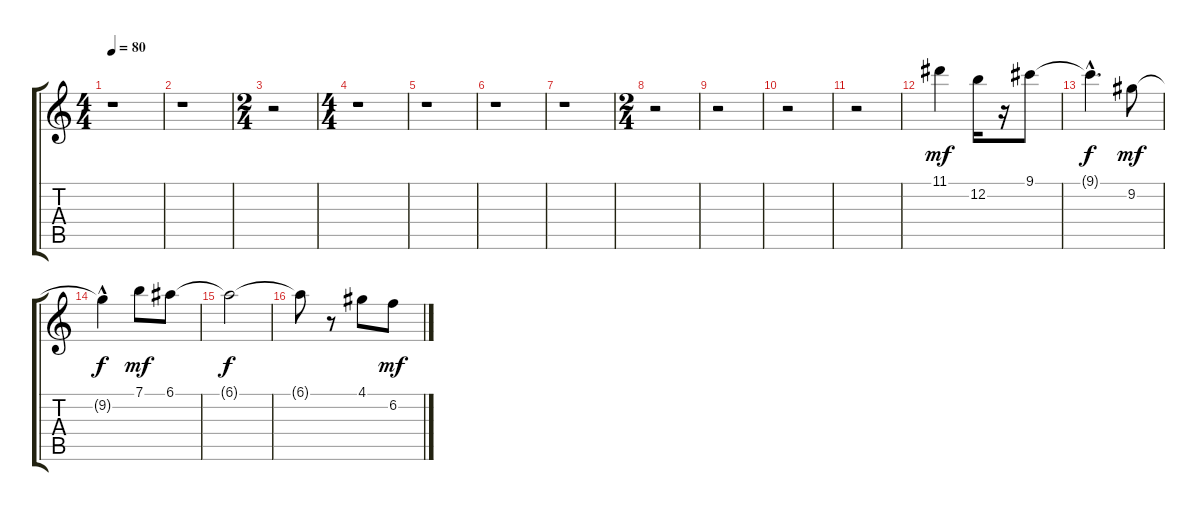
\track "" {instrument electricbassfinger}
\staff {score tabs}
\tuning (E4 B3 G3 D3 A2 E2) {hide}
\ts (4 4)
\tempo 80
\clef g2
\ks c
r.1{dy f} |
r.1 |
\ts (2 4)
r.2 |
\ts (4 4)
r.1 |
r.1 |
r.1 |
r.1 |
\ts (2 4)
r.2 |
r.2 |
r.2 |
r.2 |
11.1.4{dy mf} 12.2.16 r.16 9.1.8 |
9.1{hac t}.4{d dy f} 9.2.8{dy mf} |
9.2{hac t}.4{dy f} 7.1.8{dy mf} 6.1.8 |
6.1{t}.2{dy f} |
6.1{t}.8 r.8 4.1.8 6.2.8{dy mf}
